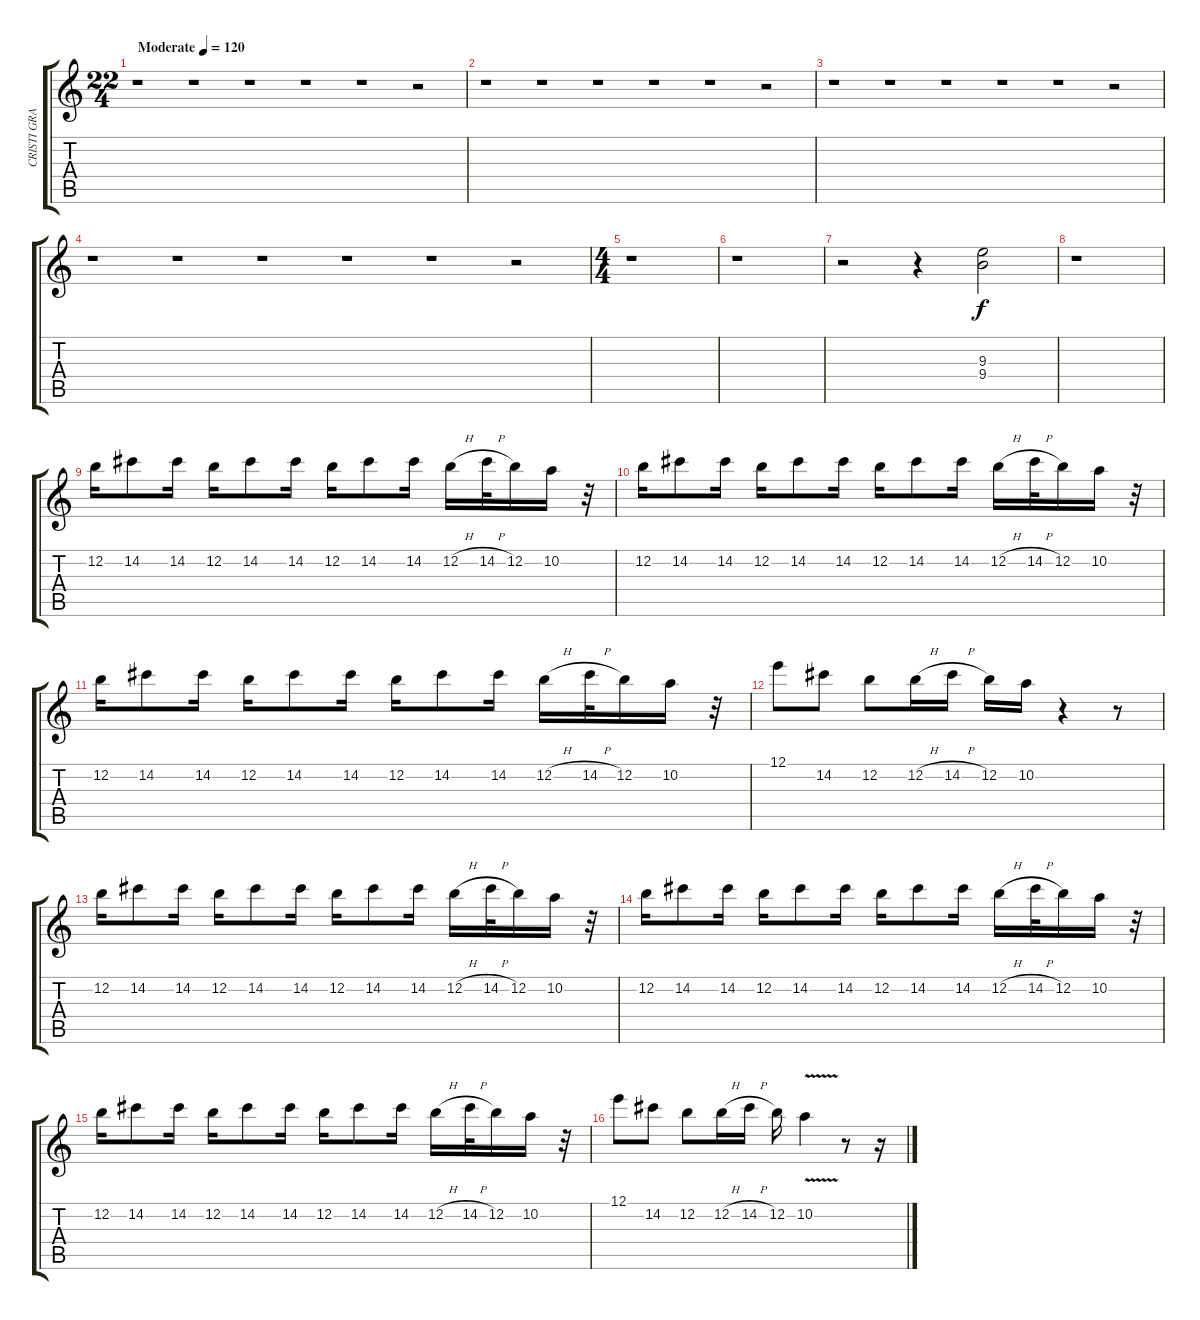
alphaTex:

\track ("CRISTI GRAM" "CRISTI GRA") {instrument overdrivenguitar}
\staff {score tabs}
\tuning (E4 B3 G3 D3 A2 E2) {hide}
\ts (22 4)
\tempo (120 "Moderate")
\clef g2
\ks c
r.1{dy f instrument overdrivenguitar} r.1 r.1 r.1 r.1 r.2 |
r.1 r.1 r.1 r.1 r.1 r.2 |
r.1 r.1 r.1 r.1 r.1 r.2 |
r.1 r.1 r.1 r.1 r.1 r.2 |
\ts (4 4)
r.1 |
r.1 |
r.2 r.4 (9.3 9.4).2 |
r.1 |
12.2.16 14.2.8 14.2.16 12.2.16 14.2.8 14.2.16 12.2.16 14.2.8 14.2.16 12.2{h}.16 14.2{h}.32 12.2.16 10.2.16 r.32 |
12.2.16 14.2.8 14.2.16 12.2.16 14.2.8 14.2.16 12.2.16 14.2.8 14.2.16 12.2{h}.16 14.2{h}.32 12.2.16 10.2.16 r.32 |
12.2.16 14.2.8 14.2.16 12.2.16 14.2.8 14.2.16 12.2.16 14.2.8 14.2.16 12.2{h}.16 14.2{h}.32 12.2.16 10.2.16 r.32 |
12.1.8 14.2.8 12.2.8 12.2{h}.16 14.2{h}.16 12.2.16 10.2.16 r.4 r.8 |
12.2.16 14.2.8 14.2.16 12.2.16 14.2.8 14.2.16 12.2.16 14.2.8 14.2.16 12.2{h}.16 14.2{h}.32 12.2.16 10.2.16 r.32 |
12.2.16 14.2.8 14.2.16 12.2.16 14.2.8 14.2.16 12.2.16 14.2.8 14.2.16 12.2{h}.16 14.2{h}.32 12.2.16 10.2.16 r.32 |
12.2.16 14.2.8 14.2.16 12.2.16 14.2.8 14.2.16 12.2.16 14.2.8 14.2.16 12.2{h}.16 14.2{h}.32 12.2.16 10.2.16 r.32 |
12.1.8 14.2.8 12.2.8 12.2{h}.16 14.2{h}.16 12.2.16 10.2{v}.4 r.8 r.16
